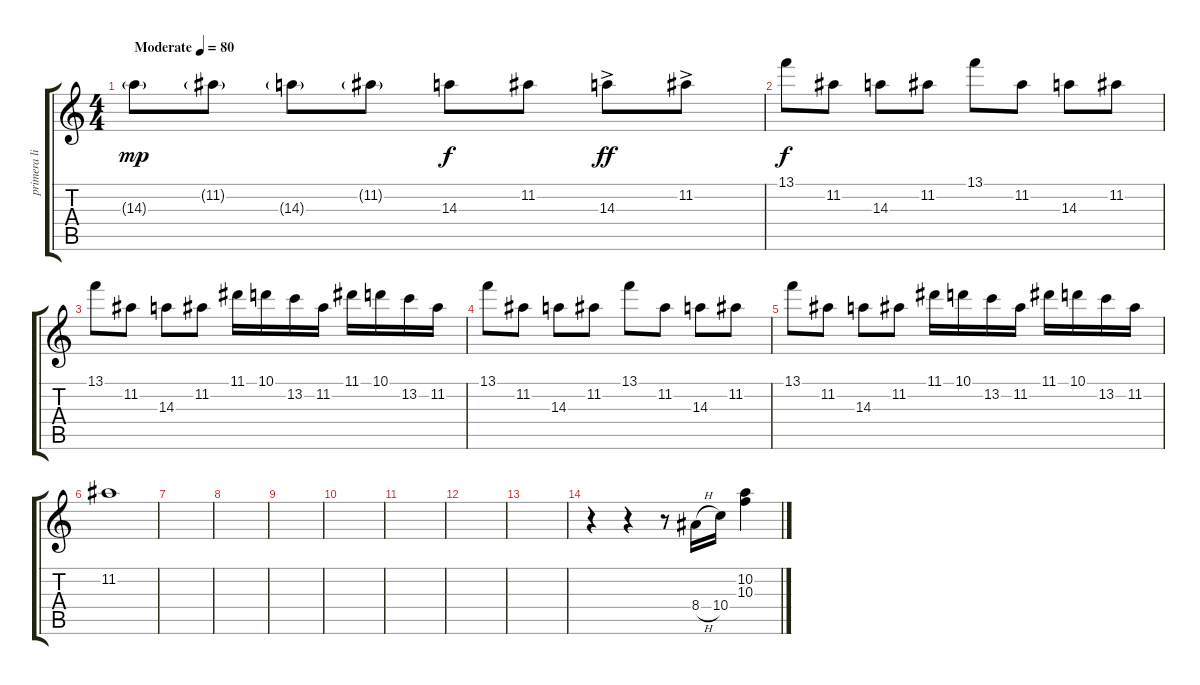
\track ("primera lira" "primera li") {instrument overdrivenguitar}
\staff {score tabs}
\tuning (E4 B3 G3 D3 A2 E2) {hide}
\ts (4 4)
\tempo (80 "Moderate")
\clef g2
\ks c
14.3{g}.8{dy mp instrument overdrivenguitar} 11.2{g}.8 14.3{g}.8 11.2{g}.8 14.3.8{dy f} 11.2.8 14.3{ac}.8{dy ff} 11.2{ac}.8 |
13.1.8{dy f} 11.2.8 14.3.8 11.2.8 13.1.8 11.2.8 14.3.8 11.2.8 |
13.1.8 11.2.8 14.3.8 11.2.8 11.1.16 10.1.16 13.2.16 11.2.16 11.1.16 10.1.16 13.2.16 11.2.16 |
13.1.8 11.2.8 14.3.8 11.2.8 13.1.8 11.2.8 14.3.8 11.2.8 |
13.1.8 11.2.8 14.3.8 11.2.8 11.1.16 10.1.16 13.2.16 11.2.16 11.1.16 10.1.16 13.2.16 11.2.16 |
11.2.1 |
|
|
|
|
|
|
|
r.4 r.4 r.8 8.4{h}.16 10.4.16 (10.2 10.3).4
